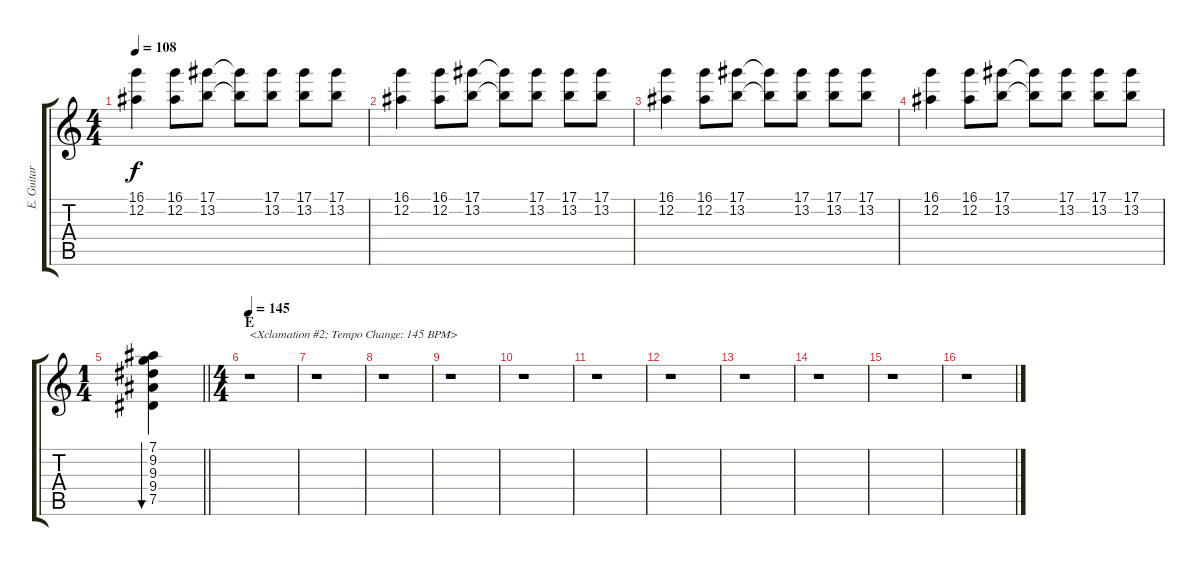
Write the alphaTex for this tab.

\track ("E. Guitar II" "E. Guitar ") {instrument electricguitarclean}
\staff {score tabs}
\tuning (Eb4 Bb3 Gb3 Db3 Ab2 Eb2) {hide}
\ts (4 4)
\tempo 108
\clef g2
\ks c
(16.1 12.2).4{dy f} (16.1 12.2).8 (17.1 13.2).8 (17.1{t} 13.2{t}).8 (17.1 13.2).8 (17.1 13.2).8 (17.1 13.2).8 |
(16.1 12.2).4 (16.1 12.2).8 (17.1 13.2).8 (17.1{t} 13.2{t}).8 (17.1 13.2).8 (17.1 13.2).8 (17.1 13.2).8 |
(16.1 12.2).4 (16.1 12.2).8 (17.1 13.2).8 (17.1{t} 13.2{t}).8 (17.1 13.2).8 (17.1 13.2).8 (17.1 13.2).8 |
(16.1 12.2).4 (16.1 12.2).8 (17.1 13.2).8 (17.1{t} 13.2{t}).8 (17.1 13.2).8 (17.1 13.2).8 (17.1 13.2).8 |
\ts (1 4)
\barLineRight lightlight
(7.1 9.2 9.3 9.4 7.5).4{bu 480} |
\ts (4 4)
\section ("" "E")
\tempo 145
r.1{txt "<Xclamation #2; Tempo Change: 145 BPM>"} |
r.1 |
r.1 |
r.1 |
r.1 |
r.1 |
r.1 |
r.1 |
r.1 |
r.1 |
r.1
